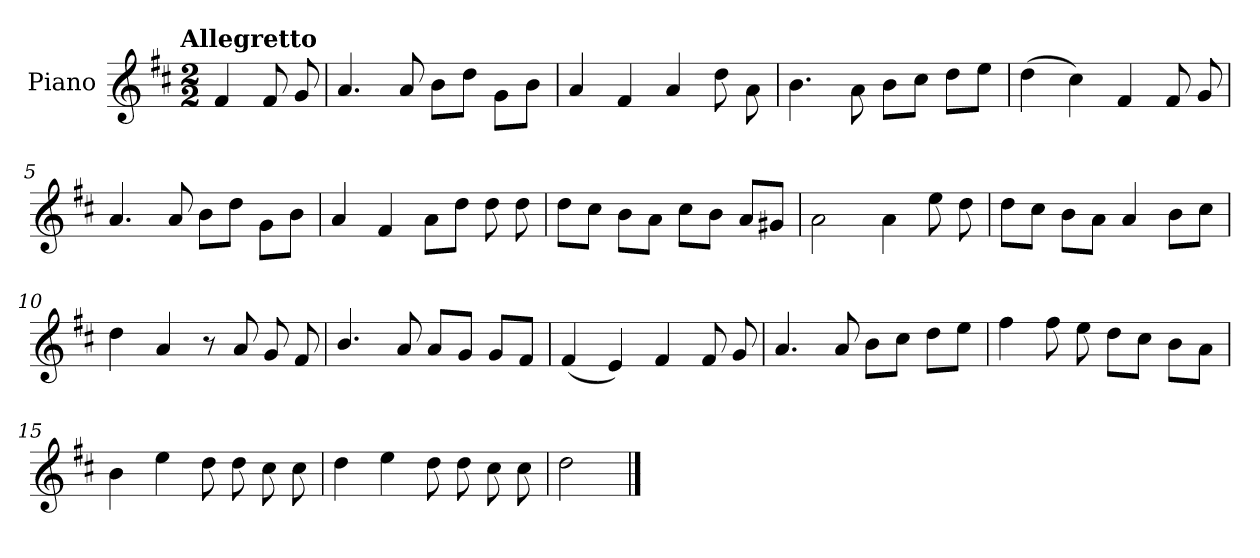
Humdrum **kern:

**kern
*part1
*staff1
*I"Piano
*I'Pno.
*clefG2
*k[f#c#]
!!LO:TX:omd:t=Allegretto
*M2/2
*MM116
=
4f#/
8f#/
8g/
=1
4.a/
8a/
8b\L
8dd\J
8g\L
8b\J
=2
4a/
4f#/
4a/
8dd\
8a\
=3
4.b\
8a\
8b\L
8cc#\J
8dd\L
8ee\J
!!LO:LB:g=z
=4
(>4dd\
4cc#\)
4f#/
8f#/
8g/
=5
4.a/
8a/
8b\L
8dd\J
8g\L
8b\J
=6
4a/
4f#/
8a\L
8dd\J
8dd\
8dd\
=7
8dd\L
8cc#\J
8b\L
8a\J
8cc#\L
8b\J
8a/L
8g#X/J
=8
2a\
4a\
8ee\
8dd\
!!LO:LB:g=z
=9
8dd\L
8cc#\J
8b\L
8a\J
4a/
8b\L
8cc#\J
=10
4dd\
4a/
8r
8a/
8g/
8f#/
=11
4.b/
8a/
8a/L
8g/J
8g/L
8f#/J
=12
(<4f#/
4e/)
4f#/
8f#/
8g/
=13
4.a/
8a/
8b\L
8cc#\J
8dd\L
8ee\J
!!LO:LB:g=z
=14
4ff#\
8ff#\
8ee\
8dd\L
8cc#\J
8b\L
8a\J
=15
4b\
4ee\
8dd\
8dd\
8cc#\
8cc#\
=16
4dd\
4ee\
8dd\
8dd\
8cc#\
8cc#\
=17
2dd\
==
*-
